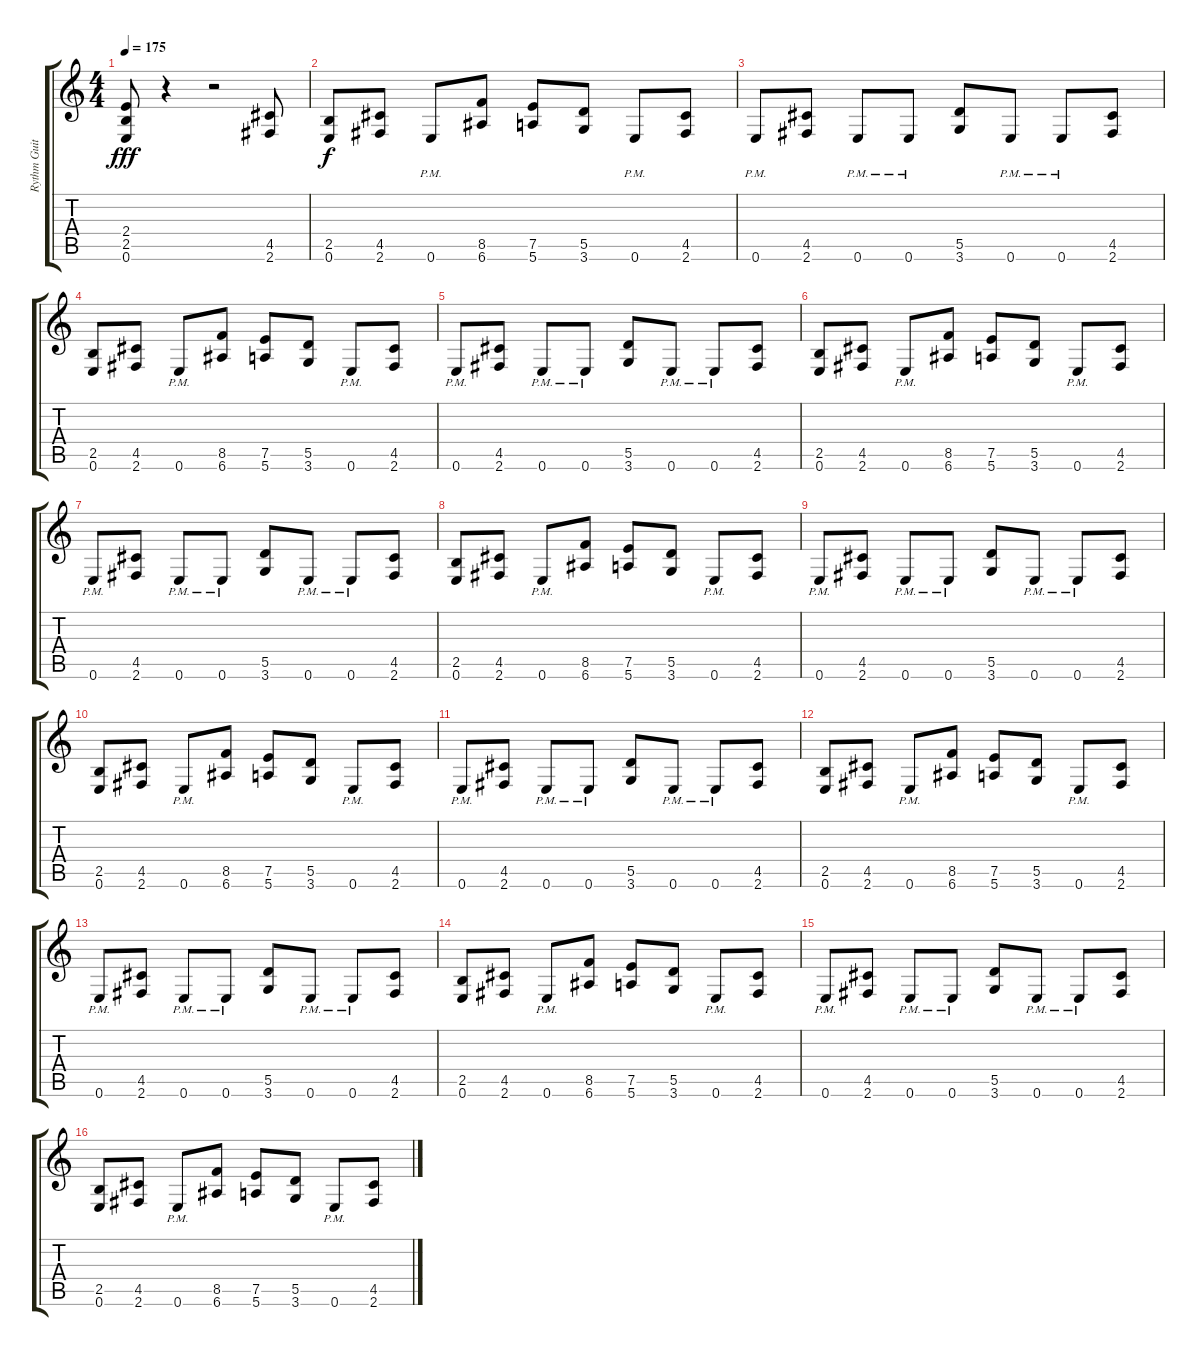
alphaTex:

\track ("Rythm Guitar" "Rythm Guit") {instrument distortionguitar}
\staff {score tabs}
\tuning (E4 B3 G3 D3 A2 E2) {hide}
\ts (4 4)
\tempo 175
\clef g2
\ks c
(2.4 2.5 0.6).8{dy fff} r.4 r.2 (4.5 2.6).8{volume 12} |
(2.5 0.6).8{dy f} (4.5 2.6).8 0.6{pm}.8 (8.5 6.6).8 (7.5 5.6).8 (5.5 3.6).8 0.6{pm}.8 (4.5 2.6).8 |
0.6{pm}.8 (4.5 2.6).8 0.6{pm}.8 0.6{pm}.8 (5.5 3.6).8 0.6{pm}.8 0.6{pm}.8 (4.5 2.6).8 |
(2.5 0.6).8 (4.5 2.6).8 0.6{pm}.8 (8.5 6.6).8 (7.5 5.6).8 (5.5 3.6).8 0.6{pm}.8 (4.5 2.6).8 |
0.6{pm}.8 (4.5 2.6).8 0.6{pm}.8 0.6{pm}.8 (5.5 3.6).8 0.6{pm}.8 0.6{pm}.8 (4.5 2.6).8 |
(2.5 0.6).8 (4.5 2.6).8 0.6{pm}.8 (8.5 6.6).8 (7.5 5.6).8 (5.5 3.6).8 0.6{pm}.8 (4.5 2.6).8 |
0.6{pm}.8 (4.5 2.6).8 0.6{pm}.8 0.6{pm}.8 (5.5 3.6).8 0.6{pm}.8 0.6{pm}.8 (4.5 2.6).8 |
(2.5 0.6).8 (4.5 2.6).8 0.6{pm}.8 (8.5 6.6).8 (7.5 5.6).8 (5.5 3.6).8 0.6{pm}.8 (4.5 2.6).8 |
0.6{pm}.8 (4.5 2.6).8 0.6{pm}.8 0.6{pm}.8 (5.5 3.6).8 0.6{pm}.8 0.6{pm}.8 (4.5 2.6).8 |
(2.5 0.6).8 (4.5 2.6).8 0.6{pm}.8 (8.5 6.6).8 (7.5 5.6).8 (5.5 3.6).8 0.6{pm}.8 (4.5 2.6).8 |
0.6{pm}.8 (4.5 2.6).8 0.6{pm}.8 0.6{pm}.8 (5.5 3.6).8 0.6{pm}.8 0.6{pm}.8 (4.5 2.6).8 |
(2.5 0.6).8 (4.5 2.6).8 0.6{pm}.8 (8.5 6.6).8 (7.5 5.6).8 (5.5 3.6).8 0.6{pm}.8 (4.5 2.6).8 |
0.6{pm}.8 (4.5 2.6).8 0.6{pm}.8 0.6{pm}.8 (5.5 3.6).8 0.6{pm}.8 0.6{pm}.8 (4.5 2.6).8 |
(2.5 0.6).8 (4.5 2.6).8 0.6{pm}.8 (8.5 6.6).8 (7.5 5.6).8 (5.5 3.6).8 0.6{pm}.8 (4.5 2.6).8 |
0.6{pm}.8 (4.5 2.6).8 0.6{pm}.8 0.6{pm}.8 (5.5 3.6).8 0.6{pm}.8 0.6{pm}.8 (4.5 2.6).8 |
(2.5 0.6).8 (4.5 2.6).8 0.6{pm}.8 (8.5 6.6).8 (7.5 5.6).8 (5.5 3.6).8 0.6{pm}.8 (4.5 2.6).8
